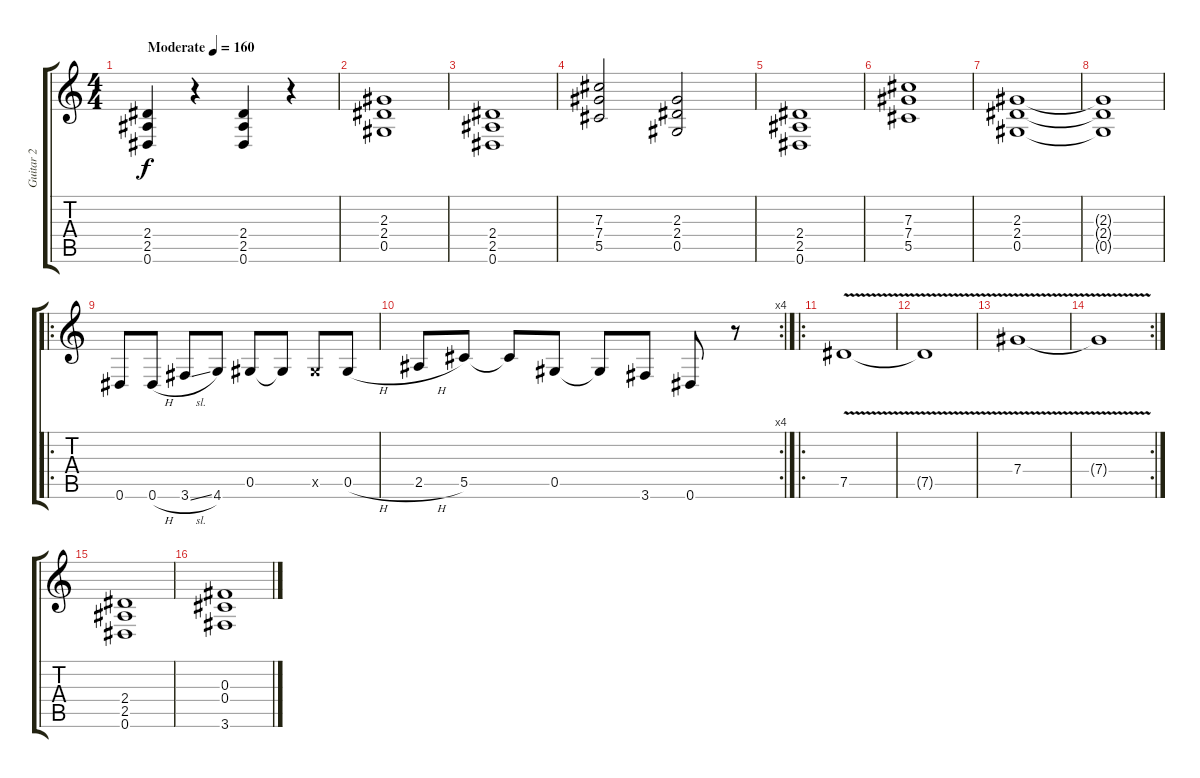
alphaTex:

\track ("Guitar 2" "Guitar 2") {instrument distortionguitar}
\staff {score tabs}
\tuning (Eb4 Bb3 Gb3 Db3 Ab2 Eb2) {hide}
\ts (4 4)
\tempo (160 "Moderate")
\clef g2
\ks c
(2.4 2.5 0.6).4{dy f instrument distortionguitar} r.4 (2.4 2.5 0.6).4 r.4 |
(2.3 2.4 0.5).1 |
(2.4 2.5 0.6).1 |
(7.3 7.4 5.5).2 (2.3 2.4 0.5).2 |
(2.4 2.5 0.6).1 |
(7.3 7.4 5.5).1 |
(2.3 2.4 0.5).1 |
(2.3{t} 2.4{t} 0.5{t}).1 |
\ro
0.6.8 0.6{h}.8 3.6{sl}.8 4.6.8 0.5.8 0.5{t}.8 0.5{x}.8 0.5{h}.8 |
\rc 4
2.5{h}.8 5.5.8 5.5{t}.8 0.5.8 0.5{t}.8 3.6.8 0.6.8 r.8 |
\ro
7.5{v}.1 |
7.5{t}.1 |
7.4{v}.1 |
\rc 2
7.4{t}.1 |
(2.4 2.5 0.6).1 |
(0.3 0.4 3.6).1
